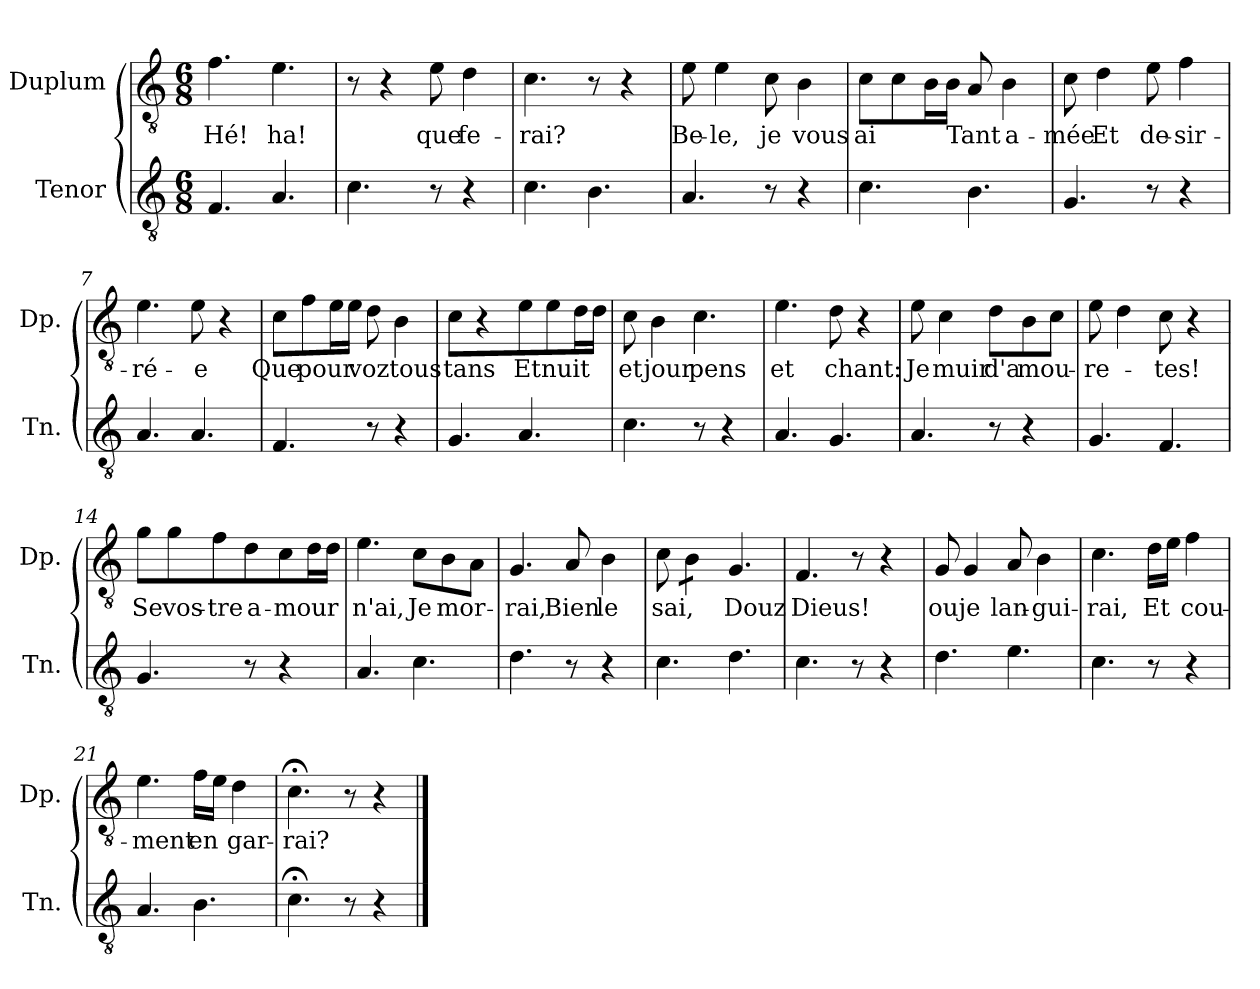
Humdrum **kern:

**kern	**kern	**text
*part2	*part1	*part1
*staff2	*staff1	*staff1
*I"Tenor	*I"Duplum	*
*I'Tn.	*I'Dp.	*
*clefGv2	*clefGv2	*
*k[]	*k[]	*
*M6/8	*M6/8	*
=1	=1	=1
!	!	!LO:LY:b
4.F/	4.f\	Hé!
!	!	!LO:LY:b
4.A/	4.e\	ha!
=2	=2	=2
4.c\	8r	.
.	4r	.
!	!	!LO:LY:b
8r	8e\	que
!	!	!LO:LY:b
4r	4d\	fe-
=3	=3	=3
!	!	!LO:LY:b
4.c\	4.c\	-rai?
4.B\	8r	.
.	4r	.
=4	=4	=4
!	!	!LO:LY:b
4.A/	8e\	Be-
!	!	!LO:LY:b
.	4e\	-le,
!	!	!LO:LY:b
8r	8c\	je
!	!	!LO:LY:b
4r	4B\	vous
=5	=5	=5
!	!	!LO:LY:b
4.c\	8c\L	ai
.	8c\	.
*	*tremolo	*
.	16B\	.
.	16B\JJ	.
*	*Xtremolo	*
!	!	!LO:LY:b
4.B\	8A/	Tant
!	!	!LO:LY:b
.	4B\	a-
=6	=6	=6
!	!	!LO:LY:b
4.G/	8c\	-mée
!	!	!LO:LY:b
.	4d\	Et
!	!	!LO:LY:b
8r	8e\	de-
!	!	!LO:LY:b
4r	4f\	-sir-
=7	=7	=7
!	!	!LO:LY:b
4.A/	4.e\	-ré-
!	!	!LO:LY:b
4.A/	8e\	-e
.	4r	.
!!LO:LB:g=z
=8	=8	=8
!	!	!LO:LY:b
4.F/	8c\L	Que
!	!	!LO:LY:b
.	8f\	pour
*	*tremolo	*
.	16e\	.
.	16e\JJ	.
*	*Xtremolo	*
!	!	!LO:LY:b
8r	8d\	voz
!	!	!LO:LY:b
4r	4B\	tous
=9	=9	=9
!	!	!LO:LY:b
4.G/	8c\	tans
.	4r	.
!	!	!LO:LY:b
4.A/	8e\L	Et
!	!	!LO:LY:b
.	8e\	nuit
*	*tremolo	*
.	16d\	.
.	16d\JJ	.
*	*Xtremolo	*
=10	=10	=10
!	!	!LO:LY:b
4.c\	8c\	et
!	!	!LO:LY:b
.	4B\	jour
!	!	!LO:LY:b
8r	4.c\	pens
4r	.	.
=11	=11	=11
!	!	!LO:LY:b
4.A/	4.e\	et
!	!	!LO:LY:b
4.G/	8d\	chant:
.	4r	.
=12	=12	=12
!	!	!LO:LY:b
4.A/	8e\	Je
!	!	!LO:LY:b
.	4c\	muir
!	!	!LO:LY:b
8r	8d\L	d'a
!	!	!LO:LY:b
4r	8B\	mou-
.	8c\J	.
=13	=13	=13
!	!	!LO:LY:b
4.G/	8e\	-re-
.	4d\	.
!	!	!LO:LY:b
4.F/	8c\	-tes!
.	4r	.
=14	=14	=14
!	!	!LO:LY:b
4.G/	8g\L	Se
!	!	!LO:LY:b
.	8g\	vos-
!	!	!LO:LY:b
.	8f\J	-tre
!	!	!LO:LY:b
8r	8d\L	a-
!	!	!LO:LY:b
4r	8c\	-mour
*	*tremolo	*
.	16d\	.
.	16d\JJ	.
*	*Xtremolo	*
!!LO:LB:g=z
=15	=15	=15
!	!	!LO:LY:b
4.A/	4.e\	n'ai,
!	!	!LO:LY:b
4.c\	8c\L	Je
!	!	!LO:LY:b
.	8B\	mor-
.	8A\J	.
=16	=16	=16
!	!	!LO:LY:b
4.d\	4.G/	-rai,
!	!	!LO:LY:b
8r	8A/	Bien
!	!	!LO:LY:b
4r	4B\	le
=17	=17	=17
!	!	!LO:LY:b
4.c\	8c\	sai,
*	*tremolo	*
.	8B\L	.
.	8B\J	.
*	*Xtremolo	*
!	!	!LO:LY:b
4.d\	4.G/	Douz
=18	=18	=18
!	!	!LO:LY:b
4.c\	4.F/	Dieus!
8r	8r	.
4r	4r	.
=19	=19	=19
!	!	!LO:LY:b
4.d\	8G/	ou
!	!	!LO:LY:b
.	4G/	je
!	!	!LO:LY:b
4.e\	8A/	lan-
!	!	!LO:LY:b
.	4B\	-gui-
=20	=20	=20
!	!	!LO:LY:b
4.c\	4.c\	-rai,
!	!	!LO:LY:b
8r	16d\LL	Et
.	16e\JJ	.
!	!	!LO:LY:b
4r	4f\	cou-
=21	=21	=21
!	!	!LO:LY:b
4.A/	4.e\	-ment
!	!	!LO:LY:b
4.B\	16f\LL	en
.	16e\JJ	.
!	!	!LO:LY:b
.	4d\	gar-
=22	=22	=22
!	!	!LO:LY:b
4.c;<\	4.c;<\	-rai?
8r	8r	.
4r	4r	.
==	==	==
*-	*-	*-
